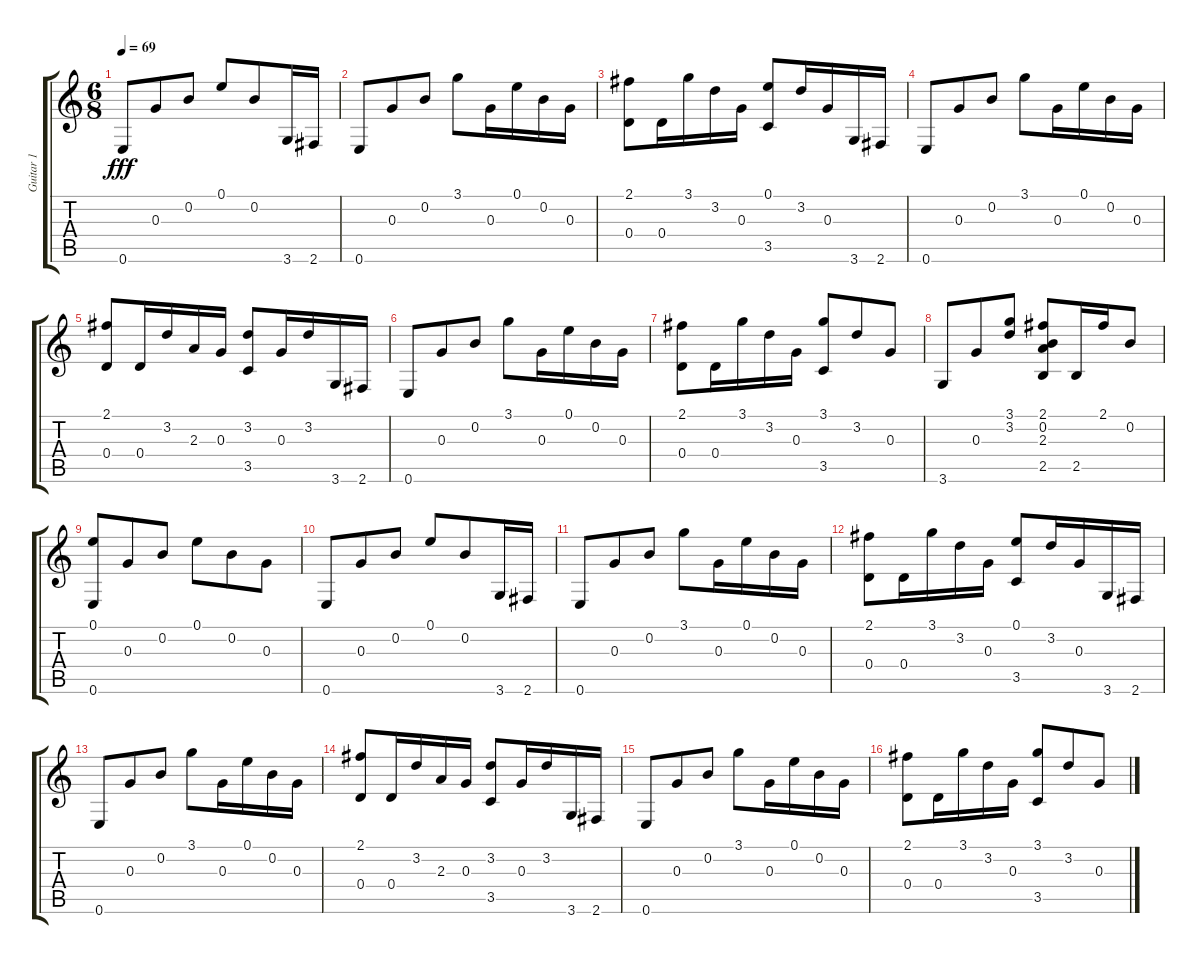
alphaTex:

\track ("Guitar 1" "Guitar 1") {instrument electricguitarclean}
\staff {score tabs}
\tuning (E4 B3 G3 D3 A2 E2) {hide}
\ts (6 8)
\tempo 69
\clef g2
\ks c
0.6.8{dy fff} 0.3.8 0.2.8 0.1.8 0.2.8 3.6.16 2.6.16 |
0.6.8 0.3.8 0.2.8 3.1.8 0.3.16 0.1.16 0.2.16 0.3.16 |
(2.1 0.4).8 0.4.16 3.1.16 3.2.16 0.3.16 (0.1 3.5).8 3.2.16 0.3.16 3.6.16 2.6.16 |
0.6.8 0.3.8 0.2.8 3.1.8 0.3.16 0.1.16 0.2.16 0.3.16 |
(2.1 0.4).8 0.4.16 3.2.16 2.3.16 0.3.16 (3.2 3.5).8 0.3.16 3.2.16 3.6.16 2.6.16 |
0.6.8 0.3.8 0.2.8 3.1.8 0.3.16 0.1.16 0.2.16 0.3.16 |
(2.1 0.4).8 0.4.16 3.1.16 3.2.16 0.3.16 (3.1 3.5).8 3.2.8 0.3.8 |
3.6.8 0.3.8 (3.1 3.2).8 (2.1 0.2 2.3 2.5).8 2.5.16 2.1.16 0.2.8 |
(0.1 0.6).8 0.3.8 0.2.8 0.1.8 0.2.8 0.3.8 |
0.6.8 0.3.8 0.2.8 0.1.8 0.2.8 3.6.16 2.6.16 |
0.6.8 0.3.8 0.2.8 3.1.8 0.3.16 0.1.16 0.2.16 0.3.16 |
(2.1 0.4).8 0.4.16 3.1.16 3.2.16 0.3.16 (0.1 3.5).8 3.2.16 0.3.16 3.6.16 2.6.16 |
0.6.8 0.3.8 0.2.8 3.1.8 0.3.16 0.1.16 0.2.16 0.3.16 |
(2.1 0.4).8 0.4.16 3.2.16 2.3.16 0.3.16 (3.2 3.5).8 0.3.16 3.2.16 3.6.16 2.6.16 |
0.6.8 0.3.8 0.2.8 3.1.8 0.3.16 0.1.16 0.2.16 0.3.16 |
(2.1 0.4).8 0.4.16 3.1.16 3.2.16 0.3.16 (3.1 3.5).8 3.2.8 0.3.8
